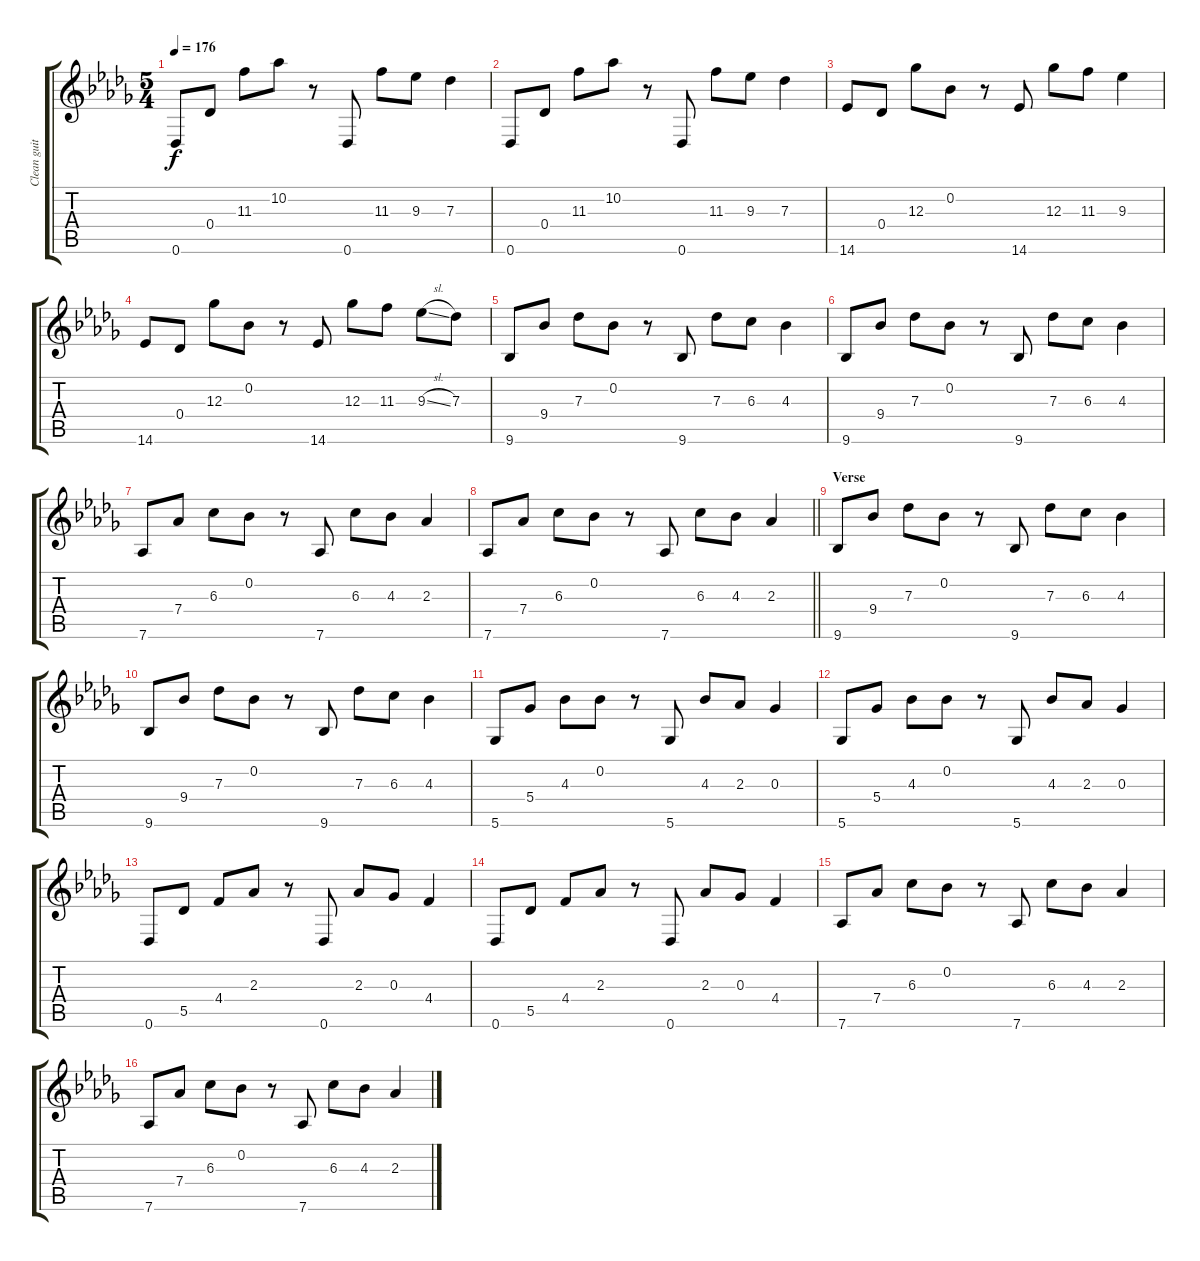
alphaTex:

\track ("Clean guitar" "Clean guit") {instrument acousticguitarsteel}
\staff {score tabs}
\tuning (Eb4 Bb3 Gb3 Db3 Ab2 Db2) {hide}
\ts (5 4)
\tempo 176
\clef g2
\ks db
0.6.8{dy f} 0.4.8 11.3.8 10.2.8 r.8 0.6.8 11.3.8 9.3.8 7.3.4 |
0.6.8 0.4.8 11.3.8 10.2.8 r.8 0.6.8 11.3.8 9.3.8 7.3.4 |
14.6.8 0.4.8 12.3.8 0.2.8 r.8 14.6.8 12.3.8 11.3.8 9.3.4 |
14.6.8 0.4.8 12.3.8 0.2.8 r.8 14.6.8 12.3.8 11.3.8 9.3{sl}.8 7.3.8 |
9.6.8 9.4.8 7.3.8 0.2.8 r.8 9.6.8 7.3.8 6.3.8 4.3.4 |
9.6.8 9.4.8 7.3.8 0.2.8 r.8 9.6.8 7.3.8 6.3.8 4.3.4 |
7.6.8 7.4.8 6.3.8 0.2.8 r.8 7.6.8 6.3.8 4.3.8 2.3.4 |
\barLineRight lightlight
7.6.8 7.4.8 6.3.8 0.2.8 r.8 7.6.8 6.3.8 4.3.8 2.3.4 |
\section ("" "Verse")
9.6.8 9.4.8 7.3.8 0.2.8 r.8 9.6.8 7.3.8 6.3.8 4.3.4 |
9.6.8 9.4.8 7.3.8 0.2.8 r.8 9.6.8 7.3.8 6.3.8 4.3.4 |
5.6.8 5.4.8 4.3.8 0.2.8 r.8 5.6.8 4.3.8 2.3.8 0.3.4 |
5.6.8 5.4.8 4.3.8 0.2.8 r.8 5.6.8 4.3.8 2.3.8 0.3.4 |
0.6.8 5.5.8 4.4.8 2.3.8 r.8 0.6.8 2.3.8 0.3.8 4.4.4 |
0.6.8 5.5.8 4.4.8 2.3.8 r.8 0.6.8 2.3.8 0.3.8 4.4.4 |
7.6.8 7.4.8 6.3.8 0.2.8 r.8 7.6.8 6.3.8 4.3.8 2.3.4 |
7.6.8 7.4.8 6.3.8 0.2.8 r.8 7.6.8 6.3.8 4.3.8 2.3.4
